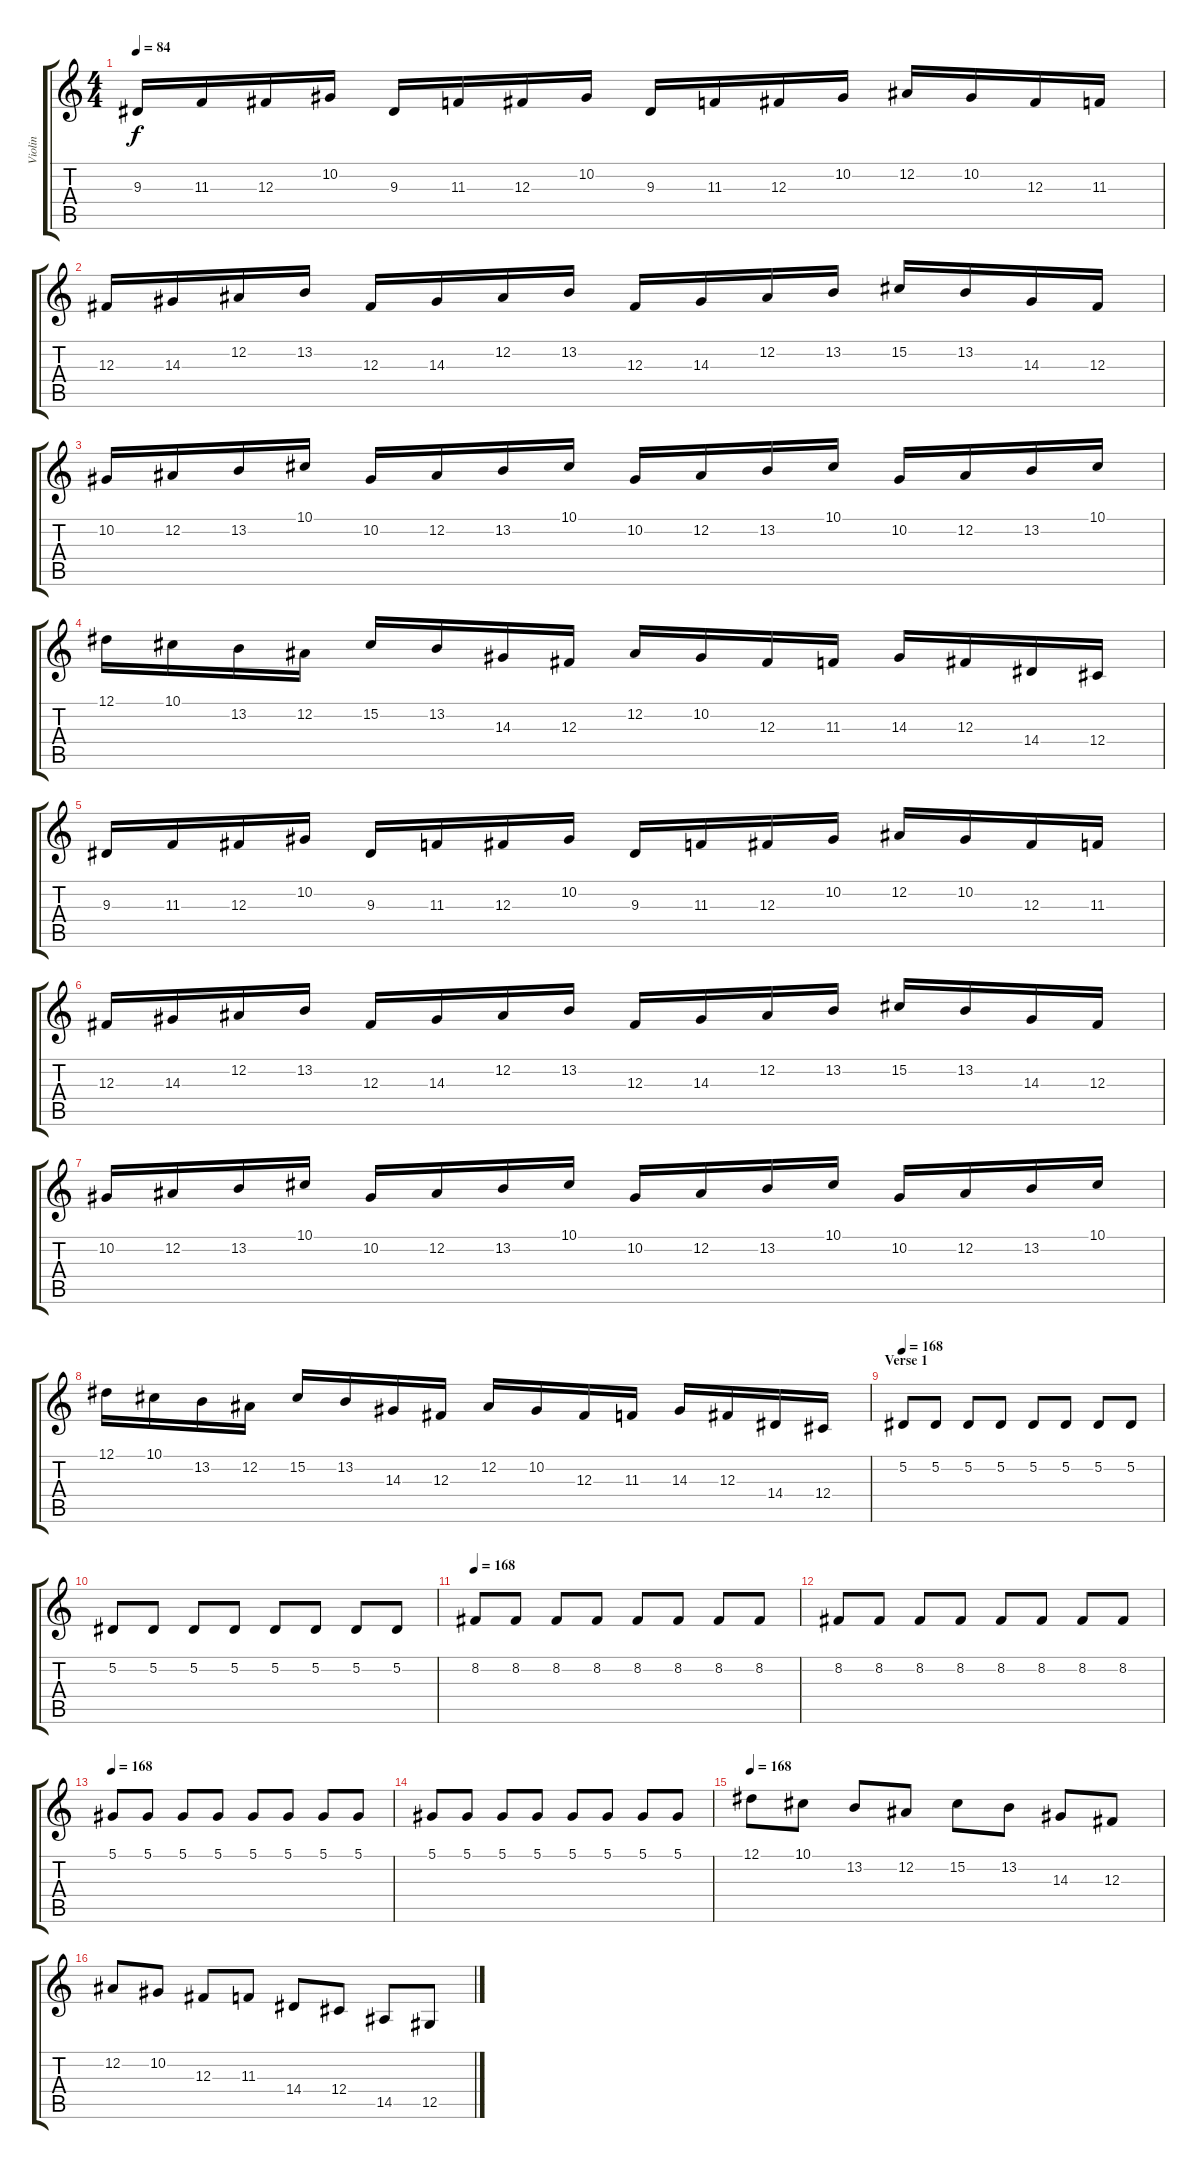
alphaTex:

\track ("Violin" "Violin") {instrument violin}
\staff {score tabs}
\tuning (Eb4 Bb3 Gb3 Db3 Ab2 Eb2) {hide}
\ts (4 4)
\tempo 84
\clef g2
\ks c
9.3.16{dy f} 11.3.16 12.3.16 10.2.16 9.3.16 11.3.16 12.3.16 10.2.16 9.3.16 11.3.16 12.3.16 10.2.16 12.2.16 10.2.16 12.3.16 11.3.16 |
12.3.16 14.3.16 12.2.16 13.2.16 12.3.16 14.3.16 12.2.16 13.2.16 12.3.16 14.3.16 12.2.16 13.2.16 15.2.16 13.2.16 14.3.16 12.3.16 |
10.2.16 12.2.16 13.2.16 10.1.16 10.2.16 12.2.16 13.2.16 10.1.16 10.2.16 12.2.16 13.2.16 10.1.16 10.2.16 12.2.16 13.2.16 10.1.16 |
12.1.16 10.1.16 13.2.16 12.2.16 15.2.16 13.2.16 14.3.16 12.3.16 12.2.16 10.2.16 12.3.16 11.3.16 14.3.16 12.3.16 14.4.16 12.4.16 |
9.3.16 11.3.16 12.3.16 10.2.16 9.3.16 11.3.16 12.3.16 10.2.16 9.3.16 11.3.16 12.3.16 10.2.16 12.2.16 10.2.16 12.3.16 11.3.16 |
12.3.16 14.3.16 12.2.16 13.2.16 12.3.16 14.3.16 12.2.16 13.2.16 12.3.16 14.3.16 12.2.16 13.2.16 15.2.16 13.2.16 14.3.16 12.3.16 |
10.2.16 12.2.16 13.2.16 10.1.16 10.2.16 12.2.16 13.2.16 10.1.16 10.2.16 12.2.16 13.2.16 10.1.16 10.2.16 12.2.16 13.2.16 10.1.16 |
12.1.16 10.1.16 13.2.16 12.2.16 15.2.16 13.2.16 14.3.16 12.3.16 12.2.16 10.2.16 12.3.16 11.3.16 14.3.16 12.3.16 14.4.16 12.4.16 |
\section ("" "Verse 1")
\tempo 168
5.2.8{volume 10} 5.2.8 5.2.8 5.2.8 5.2.8 5.2.8 5.2.8 5.2.8 |
5.2.8 5.2.8 5.2.8 5.2.8 5.2.8 5.2.8 5.2.8 5.2.8 |
\tempo 168
8.2.8 8.2.8 8.2.8 8.2.8 8.2.8 8.2.8 8.2.8 8.2.8 |
8.2.8 8.2.8 8.2.8 8.2.8 8.2.8 8.2.8 8.2.8 8.2.8 |
\tempo 168
5.1.8 5.1.8 5.1.8 5.1.8 5.1.8 5.1.8 5.1.8 5.1.8 |
5.1.8 5.1.8 5.1.8 5.1.8 5.1.8 5.1.8 5.1.8 5.1.8 |
\tempo 168
12.1.8 10.1.8 13.2.8 12.2.8 15.2.8 13.2.8 14.3.8 12.3.8 |
12.2.8 10.2.8 12.3.8 11.3.8 14.4.8 12.4.8 14.5.8 12.5.8
